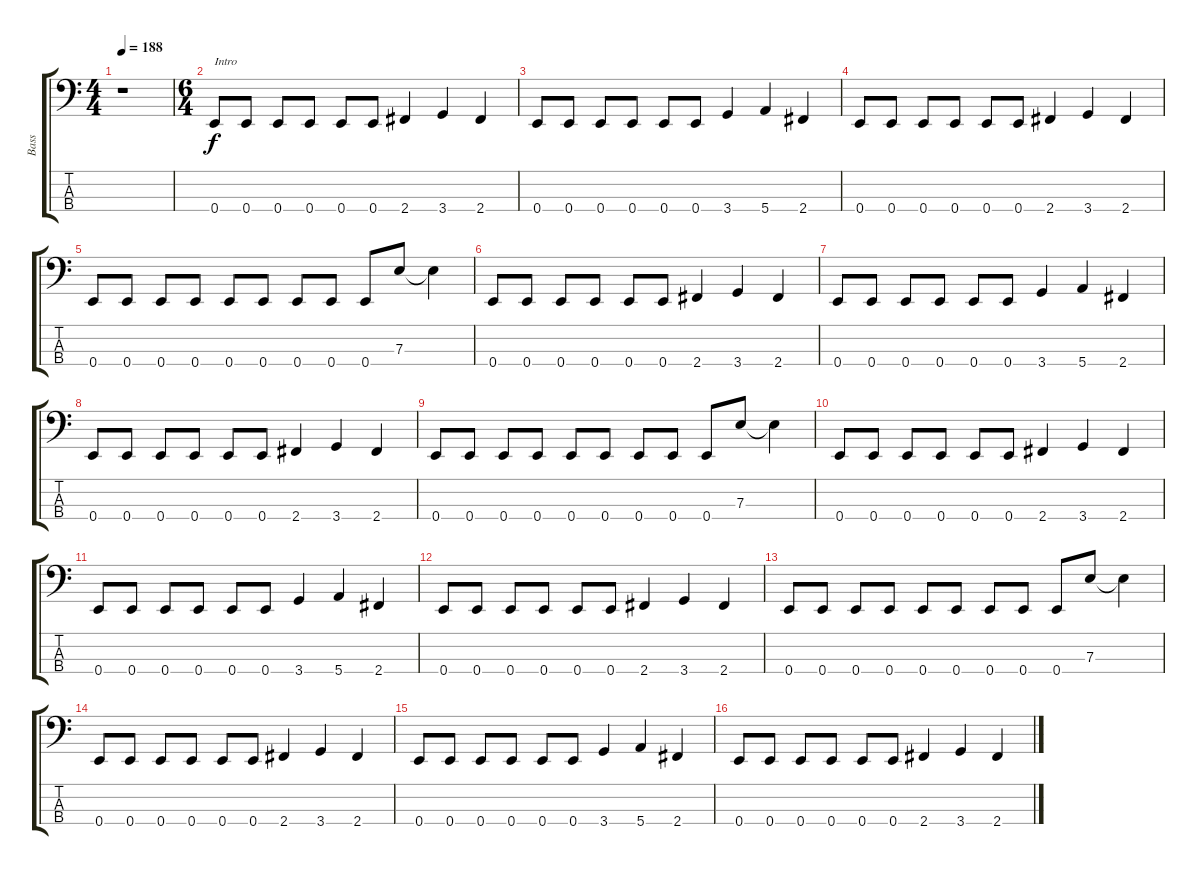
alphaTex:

\track ("Bass" "Bass") {instrument electricbassfinger}
\staff {score tabs}
\tuning (G2 D2 A1 E1) {hide}
\ts (4 4)
\tempo 188
\tempo 172
\tempo 188
\clef f4
\ks c
r.1{dy f instrument electricbassfinger} |
\ts (6 4)
0.4.8{txt "Intro"} 0.4.8 0.4.8 0.4.8 0.4.8 0.4.8 2.4.4 3.4.4 2.4.4 |
0.4.8 0.4.8 0.4.8 0.4.8 0.4.8 0.4.8 3.4.4 5.4.4 2.4.4 |
0.4.8 0.4.8 0.4.8 0.4.8 0.4.8 0.4.8 2.4.4 3.4.4 2.4.4 |
0.4.8 0.4.8 0.4.8 0.4.8 0.4.8 0.4.8 0.4.8 0.4.8 0.4.8 7.3.8 7.3{t}.4 |
0.4.8 0.4.8 0.4.8 0.4.8 0.4.8 0.4.8 2.4.4 3.4.4 2.4.4 |
0.4.8 0.4.8 0.4.8 0.4.8 0.4.8 0.4.8 3.4.4 5.4.4 2.4.4 |
0.4.8 0.4.8 0.4.8 0.4.8 0.4.8 0.4.8 2.4.4 3.4.4 2.4.4 |
0.4.8 0.4.8 0.4.8 0.4.8 0.4.8 0.4.8 0.4.8 0.4.8 0.4.8 7.3.8 7.3{t}.4 |
0.4.8 0.4.8 0.4.8 0.4.8 0.4.8 0.4.8 2.4.4 3.4.4 2.4.4 |
0.4.8 0.4.8 0.4.8 0.4.8 0.4.8 0.4.8 3.4.4 5.4.4 2.4.4 |
0.4.8 0.4.8 0.4.8 0.4.8 0.4.8 0.4.8 2.4.4 3.4.4 2.4.4 |
0.4.8 0.4.8 0.4.8 0.4.8 0.4.8 0.4.8 0.4.8 0.4.8 0.4.8 7.3.8 7.3{t}.4 |
0.4.8 0.4.8 0.4.8 0.4.8 0.4.8 0.4.8 2.4.4 3.4.4 2.4.4 |
0.4.8 0.4.8 0.4.8 0.4.8 0.4.8 0.4.8 3.4.4 5.4.4 2.4.4 |
0.4.8 0.4.8 0.4.8 0.4.8 0.4.8 0.4.8 2.4.4 3.4.4 2.4.4
